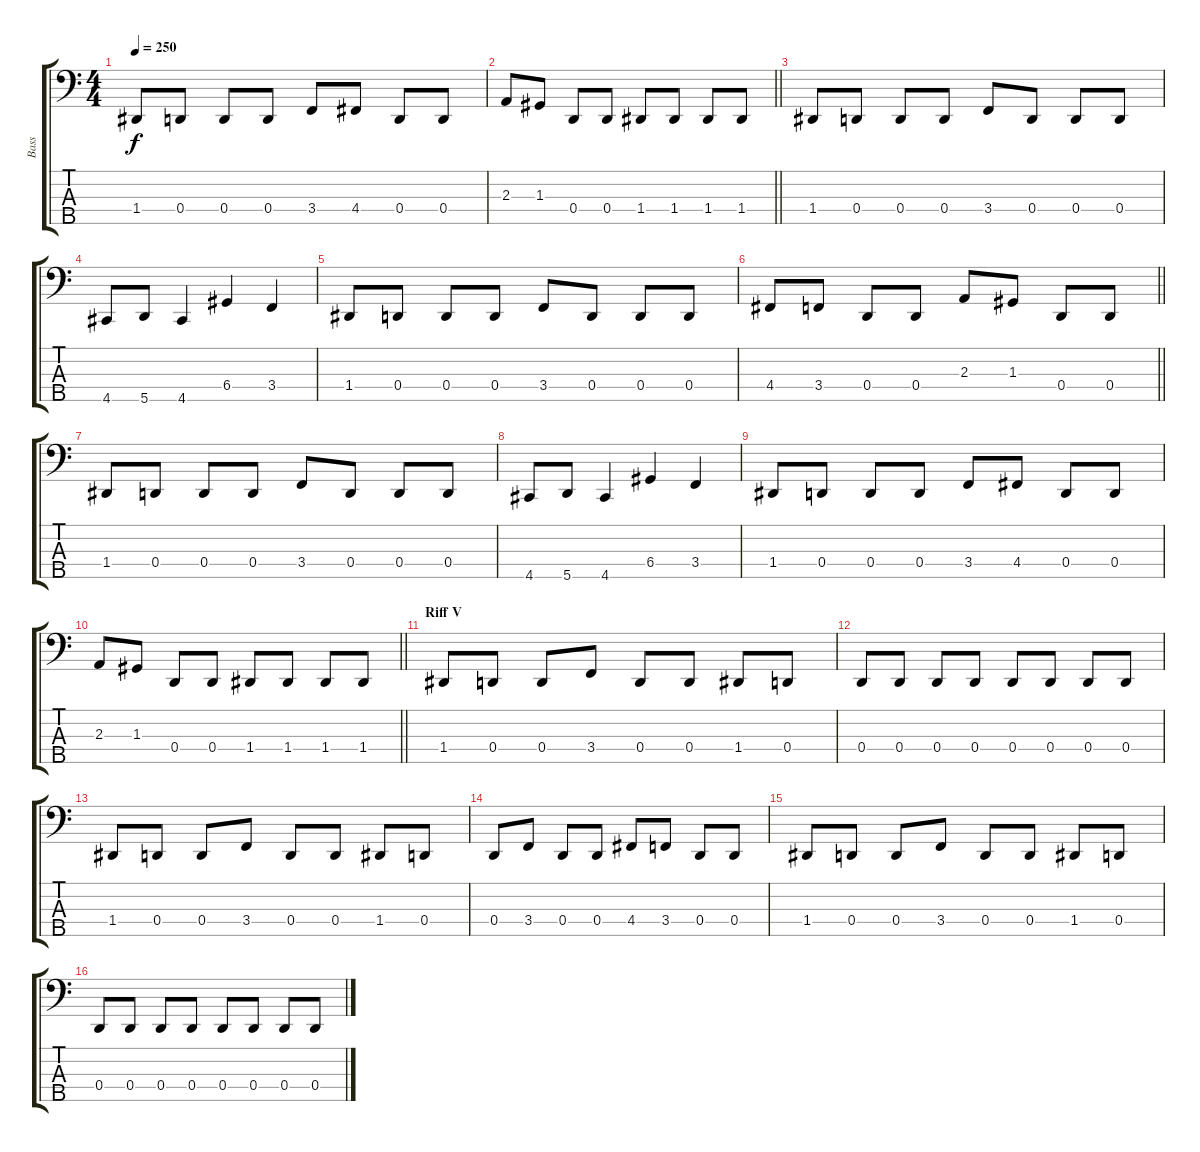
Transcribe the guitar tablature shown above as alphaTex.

\track ("Bass" "Bass") {instrument electricbasspick}
\staff {score tabs}
\tuning (F2 C2 G1 D1 A0) {hide}
\ts (4 4)
\tempo 250
\clef f4
\ks c
1.4.8{dy f} 0.4.8 0.4.8 0.4.8 3.4.8 4.4.8 0.4.8 0.4.8 |
\barLineRight lightlight
2.3.8 1.3.8 0.4.8 0.4.8 1.4.8 1.4.8 1.4.8 1.4.8 |
1.4.8 0.4.8 0.4.8 0.4.8 3.4.8 0.4.8 0.4.8 0.4.8 |
4.5.8 5.5.8 4.5.4 6.4.4 3.4.4 |
1.4.8 0.4.8 0.4.8 0.4.8 3.4.8 0.4.8 0.4.8 0.4.8 |
\barLineRight lightlight
4.4.8 3.4.8 0.4.8 0.4.8 2.3.8 1.3.8 0.4.8 0.4.8 |
1.4.8 0.4.8 0.4.8 0.4.8 3.4.8 0.4.8 0.4.8 0.4.8 |
4.5.8 5.5.8 4.5.4 6.4.4 3.4.4 |
1.4.8 0.4.8 0.4.8 0.4.8 3.4.8 4.4.8 0.4.8 0.4.8 |
\barLineRight lightlight
2.3.8 1.3.8 0.4.8 0.4.8 1.4.8 1.4.8 1.4.8 1.4.8 |
\section ("" "Riff V")
1.4.8 0.4.8 0.4.8 3.4.8 0.4.8 0.4.8 1.4.8 0.4.8 |
0.4.8 0.4.8 0.4.8 0.4.8 0.4.8 0.4.8 0.4.8 0.4.8 |
1.4.8 0.4.8 0.4.8 3.4.8 0.4.8 0.4.8 1.4.8 0.4.8 |
0.4.8 3.4.8 0.4.8 0.4.8 4.4.8 3.4.8 0.4.8 0.4.8 |
1.4.8 0.4.8 0.4.8 3.4.8 0.4.8 0.4.8 1.4.8 0.4.8 |
0.4.8 0.4.8 0.4.8 0.4.8 0.4.8 0.4.8 0.4.8 0.4.8
